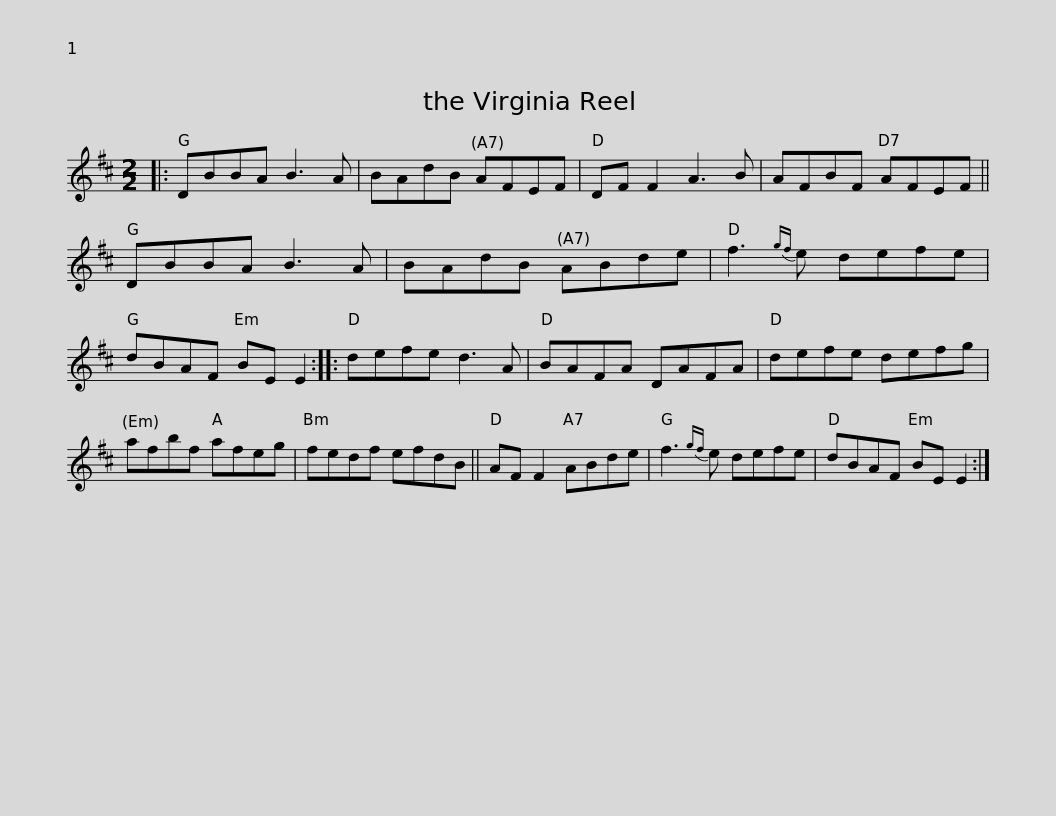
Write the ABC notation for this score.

X:1
L:1/8
M:2/2
I:linebreak $
K:D
V:1 treble
V:1
|: DBBA B3 A | BAdB AFEF | DF F2 A3 B | AFBF AFEF || DBBA B3 A |$ %5
 BAdB ABde | f3{gf} e defe | dBAF BE E2 :: defe d3 A | BAFA DAFA |$ %10
 defe defg | afbf afeg | fedf efdB || AF F2 ABde | f3{gf} e defe |$ %15
 dBAF BE E2 :| %16
